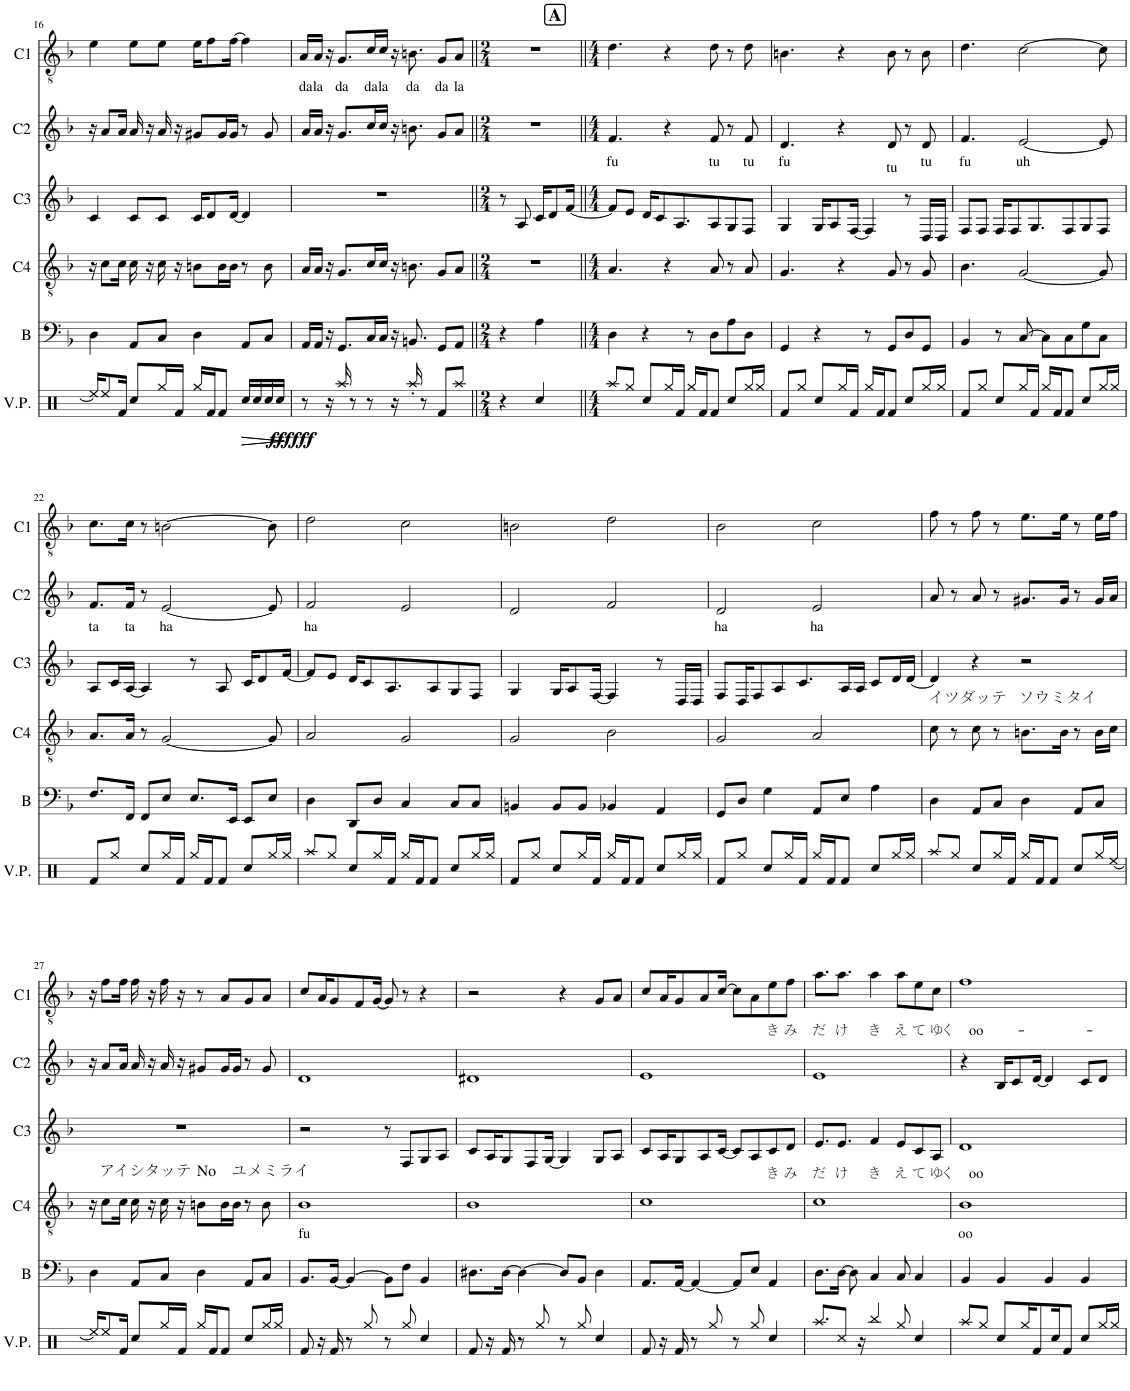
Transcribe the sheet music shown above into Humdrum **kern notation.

**kern	**dynam	**kern	**kern	**text	**harte	**kern	**text	**kern	**text	**kern	**text
*part6	*part6	*part5	*part4	*part4	*part4	*part3	*part3	*part2	*part2	*part1	*part1
*staff6	*staff6	*staff5	*staff4	*staff4	*	*staff3	*staff3	*staff2	*staff2	*staff1	*staff1
*I"V.per	*	*I"Bass	*I"Chor4	*	*	*I"Chor3	*	*I"Chor2	*	*I"Chor1	*
*I'V.P.	*	*I'B	*I'C4	*	*	*I'C3	*	*I'C2	*	*I'C1	*
!!LO:PB:g=z
*clefX	*	*clefF4	*clefGv2	*	*	*clefG2	*	*clefG2	*	*clefGv2	*
*k[]	*	*k[b-]	*k[b-]	*	*	*k[b-]	*	*k[b-]	*	*k[b-]	*
*M4/4	*	*M4/4	*M4/4	*	*	*M4/4	*	*M4/4	*	*M4/4	*
=16	=16	=16	=16	=16	=16	=16	=16	=16	=16	=16	=16
16Ree/KL]	.	4D\	16r	.	.	4c/	.	16r	.	4e\	.
8Ree/	.	.	8c\L	.	.	.	.	8a/L	.	.	.
16Rf/Jk	.	.	16c\Jk	.	.	.	.	16a/Jk	.	.	.
8Rcc/L	.	8AA/L	16c\	.	.	8c/L	.	16a/	.	8e\L	.
.	.	.	16r	.	.	.	.	16r	.	.	.
16Rgg/L	.	8C/J	16c\	.	.	8c/J	.	16a/	.	8e\J	.
16Rf/JJ	.	.	16r	.	.	.	.	16r	.	.	.
16Rgg/LL	.	4D\	8Bn\L	.	.	16c/KL	.	8g#X/L	.	16e\KL	.
16Rf/J	.	.	.	.	.	8d/	.	.	.	8f\	.
8Rf/J	.	.	16B\L	.	.	.	.	16g#/L	.	.	.
.	.	.	16B\JJ	.	.	[16d/Jk	.	16g#/JJ	.	[16f\Jk	.
!	!LO:HP:b	!	!	!	!	!	!	!	!	!	!
16Rcc/LL	>	8AA/L	8r	.	.	4d/]	.	8r	.	4f\]	.
!	!LO:HP:b	!	!	!	!	!	!	!	!	!	!
16Rcc/	>	.	.	.	.	.	.	.	.	.	.
16Rcc/	.	8C/J	8B\	.	.	.	.	8g#/	.	.	.
!	!LO:DY:b	!	!	!	!	!	!	!	!	!	!
!	!LO:DY:n=1:b	!	!	!	!	!	!	!	!	!	!
16Rcc/JJ	ffffff ffffff	.	.	.	.	.	.	.	.	.	.
.	] ]	.	.	.	.	.	.	.	.	.	.
=17	=17	=17	=17	=17	=17	=17	=17	=17	=17	=17	=17
!	!	!	!	!	!	!	!	!	!	!	!LO:LY:b
8r	.	16AA/LL	16A/LL	.	.	1r	.	16a/LL	.	16A/LL	da
!	!	!	!	!	!	!	!	!	!	!	!LO:LY:b
.	.	16AA/JJ	16A/JJ	.	.	.	.	16a/JJ	.	16A/JJ	la
16r	.	16r	16r	.	.	.	.	16r	.	16r	.
!	!	!	!	!	!	!	!	!	!	!	!LO:LY:b
16Raa/	.	8.GG/L	8.G/L	.	.	.	.	8.g/L	.	8.G/L	da
8r	.	.	.	.	.	.	.	.	.	.	.
!	!	!	!	!	!	!	!	!	!	!	!LO:LY:b
8r	.	16C/L	16c/L	.	.	.	.	16cc/L	.	16c/L	da
!	!	!	!	!	!	!	!	!	!	!	!LO:LY:b
.	.	16C/JJ	16c/JJ	.	.	.	.	16cc/JJ	.	16c/JJ	la
16r	.	16r	16r	.	.	.	.	16r	.	16r	.
!	!	!	!	!	!	!	!	!	!	!	!LO:LY:b
16Raa'/	.	8.BBn/	8.Bn\	.	.	.	.	8.bn\	.	8.Bn\	da
8r	.	.	.	.	.	.	.	.	.	.	.
!	!	!	!	!	!	!	!	!	!	!	!LO:LY:b
8Rf/L	.	8GG/L	8G/L	.	.	.	.	8g/L	.	8G/L	da
!	!	!	!	!	!	!	!	!	!	!	!LO:LY:b
8Raa/J	.	8AA/J	8A/J	.	.	.	.	8a/J	.	8A/J	la
=18||	=18||	=18||	=18||	=18||	=18||	=18||	=18||	=18||	=18||	=18||	=18||
*M2/4	*	*M2/4	*M2/4	*	*	*M2/4	*	*M2/4	*	*M2/4	*
4r	.	4r	2r	.	.	8r	.	2r	.	2r	.
.	.	.	.	.	.	8A/	.	.	.	.	.
4Rcc/	.	4A\	.	.	.	16c/KL	.	.	.	.	.
.	.	.	.	.	.	8d/	.	.	.	.	.
.	.	.	.	.	.	[16f/Jk	.	.	.	.	.
!!LO:REH:place=s1:a:B:cj:fs=14:t=A
=19||	=19||	=19||	=19||	=19||	=19||	=19||	=19||	=19||	=19||	=19||	=19||
*M4/4	*	*M4/4	*M4/4	*	*	*M4/4	*	*M4/4	*	*M4/4	*
!	!	!	!	!	!	!	!	!	!LO:LY:b	!	!
8Raa/L	.	4D\	4.A/	.	.	8f/L]	.	4.f/	fu	4.d\	.
8Rgg/J	.	.	.	.	.	8e/J	.	.	.	.	.
8Rcc/L	.	4r	.	.	.	16d/KL	.	.	.	.	.
.	.	.	.	.	.	8c/	.	.	.	.	.
16Rgg/L	.	.	4r	.	.	.	.	4r	.	4r	.
16Rf/JJ	.	.	.	.	.	8.A/	.	.	.	.	.
16Rgg/LL	.	8r	.	.	.	.	.	.	.	.	.
16Rf/J	.	.	.	.	.	.	.	.	.	.	.
!	!	!	!	!	!	!	!	!	!LO:LY:b	!	!
8Rf/J	.	8D\L	8A/	.	.	8A/	.	8f/	tu	8d\	.
8Rcc/L	.	8A\	8r	.	.	8G/	.	8r	.	8r	.
!	!	!	!	!	!	!	!	!	!LO:LY:b	!	!
16Rgg/L	.	8D\J	8A/	.	.	8F/J	.	8f/	tu	8d\	.
16Rgg/JJ	.	.	.	.	.	.	.	.	.	.	.
=20	=20	=20	=20	=20	=20	=20	=20	=20	=20	=20	=20
!	!	!	!	!	!	!	!	!	!LO:LY:b	!	!
8Rf/L	.	4GG/	4.G/	.	.	4G/	.	4.d/	fu	4.Bn\	.
8Rgg/J	.	.	.	.	.	.	.	.	.	.	.
8Rcc/L	.	4r	.	.	.	16G/KL	.	.	.	.	.
.	.	.	.	.	.	8A/	.	.	.	.	.
16Rgg/L	.	.	4r	.	.	.	.	4r	.	4r	.
16Rf/JJ	.	.	.	.	.	[16F/Jk	.	.	.	.	.
16Rgg/LL	.	8r	.	.	.	4F/]	.	.	.	.	.
16Rf/J	.	.	.	.	.	.	.	.	.	.	.
!	!	!	!	!	!	!	!	!	!LO:LY:b	!	!
8Rf/J	.	8GG/L	8G/	.	.	.	.	8d/	tu	8B\	.
8Rcc/L	.	8D/	8r	.	.	8r	.	8r	.	8r	.
!	!	!	!	!	!	!	!	!	!LO:LY:b	!	!
16Rgg/L	.	8GG/J	8G/	.	.	16D/LL	.	8d/	tu	8B\	.
16Rgg/JJ	.	.	.	.	.	16D/JJ	.	.	.	.	.
=21	=21	=21	=21	=21	=21	=21	=21	=21	=21	=21	=21
!	!	!	!	!	!	!	!	!	!LO:LY:b	!	!
8Rf/L	.	4BB-/	4.B-\	.	.	8F/L	.	4.f/	fu	4.d\	.
8Rgg/J	.	.	.	.	.	8F/J	.	.	.	.	.
8Rcc/L	.	8r	.	.	.	16F/KL	.	.	.	.	.
.	.	.	.	.	.	8F/	.	.	.	.	.
!	!	!	!	!	!	!	!	!	!LO:LY:b	!	!
16Rgg/L	.	[8C/	[2G/	.	.	.	.	[2e/	uh	[2c\	.
16Rf/JJ	.	.	.	.	.	8.G/	.	.	.	.	.
16Rgg/LL	.	8C\L]	.	.	.	.	.	.	.	.	.
16Rf/J	.	.	.	.	.	.	.	.	.	.	.
8Rf/J	.	8C\	.	.	.	8F/	.	.	.	.	.
8Rcc/L	.	8G\	.	.	.	8G/	.	.	.	.	.
16Rgg/L	.	8C\J	8G/]	.	.	8F/J	.	8e/]	.	8c\]	.
16Rgg/JJ	.	.	.	.	.	.	.	.	.	.	.
!!LO:LB:g=z
=22	=22	=22	=22	=22	=22	=22	=22	=22	=22	=22	=22
!	!	!	!	!	!	!	!	!	!LO:LY:b	!	!
8Rf/L	.	8.F/L	8.A/L	.	.	8A/L	.	8.f/L	ta	8.c\L	.
8Rgg/J	.	.	.	.	.	16c/L	.	.	.	.	.
!	!	!	!	!	!	!	!	!	!LO:LY:b	!	!
.	.	16FF/Jk	16A/Jk	.	.	[16A/JJ	.	16f/Jk	ta	16c\Jk	.
8Rcc/L	.	8FF/L	8r	.	.	4A/]	.	8r	.	8r	.
!	!	!	!	!	!	!	!	!	!LO:LY:b	!	!
16Rgg/L	.	8E/J	[2G/	.	.	.	.	[2e/	ha	[2Bn\	.
16Rf/JJ	.	.	.	.	.	.	.	.	.	.	.
16Rgg/LL	.	8.E/L	.	.	.	8r	.	.	.	.	.
16Rf/J	.	.	.	.	.	.	.	.	.	.	.
8Rf/J	.	.	.	.	.	8A/	.	.	.	.	.
.	.	16EE/Jk	.	.	.	.	.	.	.	.	.
8Rcc/L	.	8EE/L	.	.	.	16c/KL	.	.	.	.	.
.	.	.	.	.	.	8d/	.	.	.	.	.
16Rgg/L	.	8E/J	8G/]	.	.	.	.	8e/]	.	8B\]	.
16Rgg/JJ	.	.	.	.	.	[16f/Jk	.	.	.	.	.
=23	=23	=23	=23	=23	=23	=23	=23	=23	=23	=23	=23
!	!	!	!	!	!	!	!	!	!LO:LY:b	!	!
8Raa/L	.	4D\	2A/	.	.	8f/L]	.	2f/	ha	2d\	.
8Rgg/J	.	.	.	.	.	8e/J	.	.	.	.	.
8Rcc/L	.	8DD/L	.	.	.	16d/KL	.	.	.	.	.
.	.	.	.	.	.	8c/	.	.	.	.	.
16Rgg/L	.	8D/J	.	.	.	.	.	.	.	.	.
16Rf/JJ	.	.	.	.	.	8.A/	.	.	.	.	.
16Rgg/LL	.	4C/	2G/	.	.	.	.	2e/	.	2c\	.
16Rf/J	.	.	.	.	.	.	.	.	.	.	.
8Rf/J	.	.	.	.	.	8A/	.	.	.	.	.
8Rcc/L	.	8C/L	.	.	.	8G/	.	.	.	.	.
16Rgg/L	.	8C/J	.	.	.	8F/J	.	.	.	.	.
16Rgg/JJ	.	.	.	.	.	.	.	.	.	.	.
=24	=24	=24	=24	=24	=24	=24	=24	=24	=24	=24	=24
8Rf/L	.	4BBn/	2G/	.	.	4G/	.	2d/	.	2Bn\	.
8Rgg/J	.	.	.	.	.	.	.	.	.	.	.
8Rcc/L	.	8BB/L	.	.	.	16G/KL	.	.	.	.	.
.	.	.	.	.	.	8A/	.	.	.	.	.
16Rgg/L	.	8BB/J	.	.	.	.	.	.	.	.	.
16Rf/JJ	.	.	.	.	.	[16F/Jk	.	.	.	.	.
16Rgg/LL	.	4BB-X/	2B-\	.	.	4F/]	.	2f/	.	2d\	.
16Rf/J	.	.	.	.	.	.	.	.	.	.	.
8Rf/J	.	.	.	.	.	.	.	.	.	.	.
8Rcc/L	.	4AA/	.	.	.	8r	.	.	.	.	.
16Rgg/L	.	.	.	.	.	16D/LL	.	.	.	.	.
16Rgg/JJ	.	.	.	.	.	16D/JJ	.	.	.	.	.
=25	=25	=25	=25	=25	=25	=25	=25	=25	=25	=25	=25
!	!	!	!	!	!	!	!	!	!LO:LY:b	!	!
8Rf/L	.	8GG/L	2G/	.	.	8F/L	.	2d/	ha	2B-\	.
8Rgg/J	.	8D/J	.	.	.	16D/K	.	.	.	.	.
.	.	.	.	.	.	8F/	.	.	.	.	.
8Rcc/L	.	4G\	.	.	.	.	.	.	.	.	.
.	.	.	.	.	.	8A/	.	.	.	.	.
16Rgg/L	.	.	.	.	.	.	.	.	.	.	.
16Rf/JJ	.	.	.	.	.	8.c/	.	.	.	.	.
!	!	!	!	!	!	!	!	!	!LO:LY:b	!	!
16Rgg/LL	.	8AA/L	2A/	.	.	.	.	2e/	ha	2c\	.
16Rf/J	.	.	.	.	.	.	.	.	.	.	.
8Rf/J	.	8E/J	.	.	.	16A/L	.	.	.	.	.
.	.	.	.	.	.	16A/JJ	.	.	.	.	.
8Rcc/L	.	4A\	.	.	.	8c/L	.	.	.	.	.
16Rgg/L	.	.	.	.	.	16d/L	.	.	.	.	.
16Rgg/JJ	.	.	.	.	.	[16d/JJ	.	.	.	.	.
=26	=26	=26	=26	=26	=26	=26	=26	=26	=26	=26	=26
!	!	!	!	!	!LO:H:kt=イツダッテ	!	!	!	!	!	!
8Raa/L	.	4D\	8c\	.	N	4d/]	.	8a/	.	8f\	.
8Rgg/J	.	.	8r	.	.	.	.	8r	.	8r	.
8Rcc/L	.	8AA/L	8c\	.	.	4r	.	8a/	.	8f\	.
16Rgg/L	.	8C/J	8r	.	.	.	.	8r	.	8r	.
16Rf/JJ	.	.	.	.	.	.	.	.	.	.	.
!	!	!	!	!	!LO:H:kt=ソウミタイ	!	!	!	!	!	!
16Rgg/LL	.	4D\	8.Bn\L	.	N	2r	.	8.g#X/L	.	8.e\L	.
16Rf/J	.	.	.	.	.	.	.	.	.	.	.
8Rf/J	.	.	.	.	.	.	.	.	.	.	.
.	.	.	16B\Jk	.	.	.	.	16g#/Jk	.	16e\Jk	.
8Rcc/L	.	8AA/L	8r	.	.	.	.	8r	.	8r	.
16Rgg/L	.	8C/J	16B\LL	.	.	.	.	16g#/LL	.	16e\LL	.
[16Ree/JJ	.	.	16c\JJ	.	.	.	.	16a/JJ	.	16f\JJ	.
!!LO:LB:g=z
=27	=27	=27	=27	=27	=27	=27	=27	=27	=27	=27	=27
16Ree/KL]	.	4D\	16r	.	.	1r	.	16r	.	16r	.
!	!	!	!	!	!LO:H:kt=アイシタッテ	!	!	!	!	!	!
8Ree/	.	.	8c\L	.	N	.	.	8a/L	.	8f\L	.
16Rf/Jk	.	.	16c\Jk	.	.	.	.	16a/Jk	.	16f\Jk	.
8Rcc/L	.	8AA/L	16c\	.	.	.	.	16a/	.	16f\	.
.	.	.	16r	.	.	.	.	16r	.	16r	.
16Rgg/L	.	8C/J	16c\	.	.	.	.	16a/	.	16f\	.
16Rf/JJ	.	.	16r	.	.	.	.	16r	.	16r	.
!	!	!	!	!	!LO:H:kt=No	!	!	!	!	!	!
16Rgg/LL	.	4D\	8Bn\L	.	N	.	.	8g#X/L	.	8r	.
16Rf/J	.	.	.	.	.	.	.	.	.	.	.
8Rf/J	.	.	16B\L	.	.	.	.	16g#/L	.	8A/L	.
!	!	!	!	!	!LO:H:kt=ユメミライ	!	!	!	!	!	!
.	.	.	16B\JJ	.	N	.	.	16g#/JJ	.	.	.
8Rcc/L	.	8AA/L	8r	.	.	.	.	8r	.	8G/	.
16Rgg/L	.	8C/J	8B\	.	.	.	.	8g#/	.	8A/J	.
16Rgg/JJ	.	.	.	.	.	.	.	.	.	.	.
=28	=28	=28	=28	=28	=28	=28	=28	=28	=28	=28	=28
!	!	!	!	!LO:LY:b	!	!	!	!	!	!	!
8Rf/	.	8.BB-/L	1B-	fu	.	2r	.	1d	.	8c/L	.
16r	.	.	.	.	.	.	.	.	.	16A/K	.
16Rf/	.	[16BB-/Jk	.	.	.	.	.	.	.	8G/	.
8r	.	4BB-/_	.	.	.	.	.	.	.	.	.
.	.	.	.	.	.	.	.	.	.	8F/	.
8Rgg/	.	.	.	.	.	.	.	.	.	.	.
.	.	.	.	.	.	.	.	.	.	[16G/Jk	.
8r	.	8BB-\L]	.	.	.	8r	.	.	.	8G/]	.
8Rgg/	.	8F\J	.	.	.	8F/L	.	.	.	8r	.
4Rcc/	.	4BB-/	.	.	.	8G/	.	.	.	4r	.
.	.	.	.	.	.	8A/J	.	.	.	.	.
=29	=29	=29	=29	=29	=29	=29	=29	=29	=29	=29	=29
8Rf/	.	8.D#X\L	1B-	.	.	8c/L	.	1d#X	.	2r	.
16r	.	.	.	.	.	16A/K	.	.	.	.	.
16Rf/	.	[16D#\Jk	.	.	.	8G/	.	.	.	.	.
8r	.	4D#\_	.	.	.	.	.	.	.	.	.
.	.	.	.	.	.	8F/	.	.	.	.	.
8Rgg/	.	.	.	.	.	.	.	.	.	.	.
.	.	.	.	.	.	[16G/Jk	.	.	.	.	.
8r	.	8D#/L]	.	.	.	4G/]	.	.	.	4r	.
8Rgg/	.	8BB-/J	.	.	.	.	.	.	.	.	.
4Rcc/	.	4D#\	.	.	.	8G/L	.	.	.	8G/L	.
.	.	.	.	.	.	8A/J	.	.	.	8A/J	.
=30	=30	=30	=30	=30	=30	=30	=30	=30	=30	=30	=30
8Rf/	.	8.AA/L	1c	.	.	8c/L	.	1e	.	8c/L	.
16r	.	.	.	.	.	16A/K	.	.	.	16A/K	.
16Rf/	.	[16AA/Jk	.	.	.	8G/	.	.	.	8G/	.
8r	.	4AA/_	.	.	.	.	.	.	.	.	.
.	.	.	.	.	.	8A/	.	.	.	8A/	.
8Rgg/	.	.	.	.	.	.	.	.	.	.	.
.	.	.	.	.	.	[16c/Jk	.	.	.	[16c/Jk	.
8r	.	8AA/L]	.	.	.	8c/L]	.	.	.	8c\L]	.
8Rgg/	.	8E/J	.	.	.	8A/	.	.	.	8A\	.
!	!	!	!	!	!	!	!LO:LY:b	!	!	!	!LO:LY:b
4Rcc/	.	4AA/	.	.	.	8c/	き	.	.	8e\	き
!	!	!	!	!	!	!	!LO:LY:b	!	!	!	!LO:LY:b
.	.	.	.	.	.	8d/J	み	.	.	8f\J	み
=31	=31	=31	=31	=31	=31	=31	=31	=31	=31	=31	=31
!	!	!	!	!	!	!	!LO:LY:b	!	!	!	!LO:LY:b
8.Raa/L	.	8.D\L	1c	.	.	8.e/L	だ	1e	.	8.a\L	だ
!	!	!	!	!	!	!	!LO:LY:b	!	!	!	!LO:LY:b
8Rcc/J	.	[16D\Jk	.	.	.	8.e/J	け	.	.	8.a\J	け
.	.	8D\]	.	.	.	.	.	.	.	.	.
16r	.	.	.	.	.	.	.	.	.	.	.
!	!	!	!	!	!	!	!LO:LY:b	!	!	!	!LO:LY:b
4Rbb/	.	4C/	.	.	.	4f/	き	.	.	4a\	き
!	!	!	!	!	!	!	!LO:LY:b	!	!	!	!LO:LY:b
8Rgg/	.	8C/	.	.	.	8e/L	え	.	.	8a\L	え
!	!	!	!	!	!	!	!LO:LY:b	!	!	!	!LO:LY:b
4Rcc/	.	4C/	.	.	.	8c/	て	.	.	8e\	て
!	!	!	!	!	!	!	!LO:LY:b	!	!	!	!LO:LY:b
.	.	.	.	.	.	8A/J	ゆ	.	.	8c\J	ゆ
=32	=32	=32	=32	=32	=32	=32	=32	=32	=32	=32	=32
!	!	!	!	!LO:LY:b	!	!	!LO:LY:b	!	!	!	!LO:LY:b
8Raa/L	.	4BB-/	1B-	oo	.	1d	く oo	4r	.	1f	く oo-
8Rgg/J	.	.	.	.	.	.	.	.	.	.	.
8Rcc/L	.	4BB-/	.	.	.	.	.	16B-/KL	.	.	.
.	.	.	.	.	.	.	.	8c/	.	.	.
16Rgg/K	.	.	.	.	.	.	.	.	.	.	.
8Rf/	.	.	.	.	.	.	.	[16d/Jk	.	.	.
.	.	4BB-/	.	.	.	.	.	4d/]	.	.	.
16Rcc/K	.	.	.	.	.	.	.	.	.	.	.
8Rf/J	.	.	.	.	.	.	.	.	.	.	.
8Rcc/L	.	4BB-/	.	.	.	.	.	8c/L	.	.	.
16Rgg/L	.	.	.	.	.	.	.	8d/J	.	.	.
16Rgg/JJ	.	.	.	.	.	.	.	.	.	.	.
=	=	=	=	=	=	=	=	=	=	=	=
*-	*-	*-	*-	*-	*-	*-	*-	*-	*-	*-	*-
